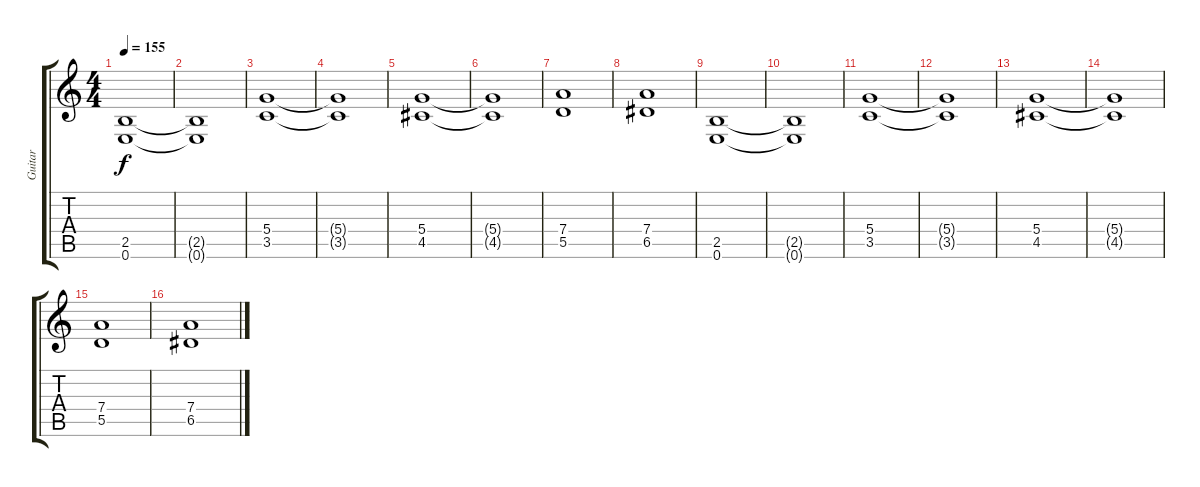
\track ("Guitar" "Guitar") {instrument distortionguitar}
\staff {score tabs}
\tuning (E4 B3 G3 D3 A2 E2) {hide}
\ts (4 4)
\tempo 155
\clef g2
\ks c
(2.5 0.6).1{dy f instrument distortionguitar} |
(2.5{t} 0.6{t}).1 |
(5.4 3.5).1 |
(5.4{t} 3.5{t}).1 |
(5.4 4.5).1 |
(5.4{t} 4.5{t}).1 |
(7.4 5.5).1 |
(7.4 6.5).1 |
(2.5 0.6).1 |
(2.5{t} 0.6{t}).1 |
(5.4 3.5).1 |
(5.4{t} 3.5{t}).1 |
(5.4 4.5).1 |
(5.4{t} 4.5{t}).1 |
(7.4 5.5).1 |
(7.4 6.5).1
